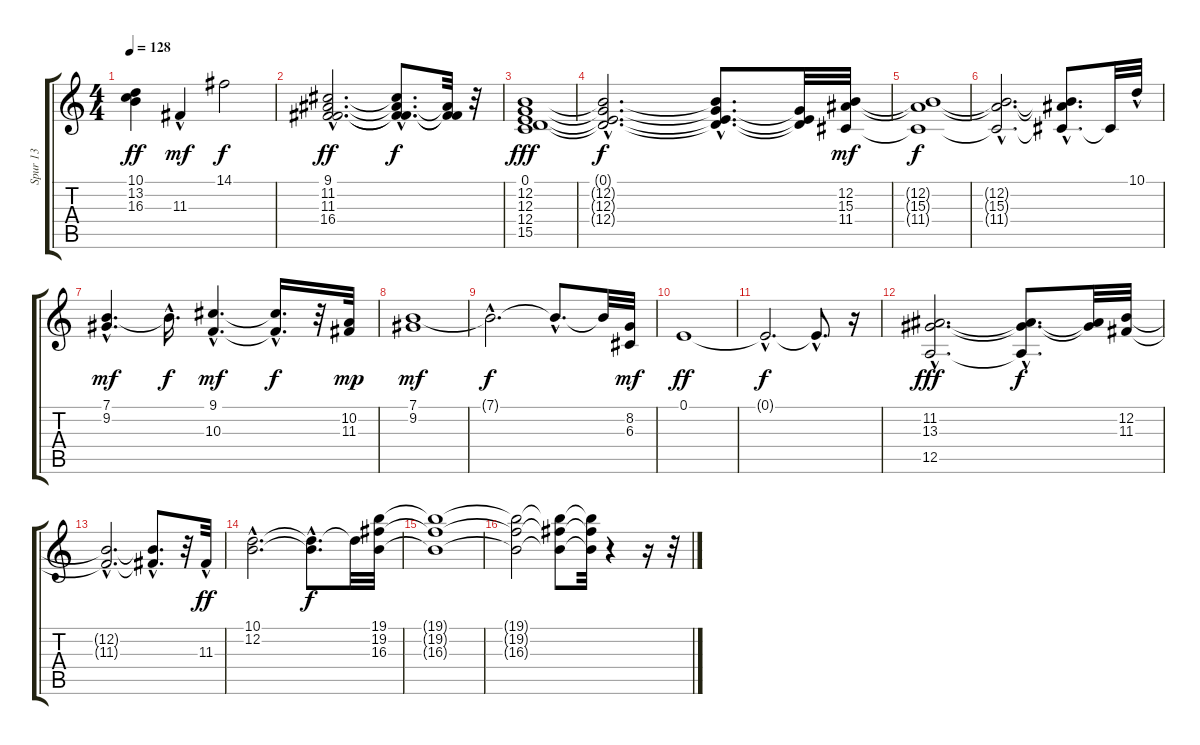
\track ("Spur 13" "Spur 13") {instrument stringensemble1}
\staff {score tabs}
\tuning (E4 B3 G3 D3 A2 E2) {hide}
\ts (4 4)
\tempo 128
\clef g2
\ks c
(10.1 13.2 16.3).4{dy ff} 11.3{hac}.4{dy mf} 14.1.2{dy f} |
(9.1{hac} 11.2{hac} 11.3{hac} 16.4{hac}).2{d dy ff} (9.1{hac t} 11.2{hac t} 11.3{hac t} 16.4{hac t}).8{d dy f} (11.2{t} 11.3{t} 16.4{t}).32 r.32 |
(0.1 12.2 12.3 12.4 15.5).1{dy fff} |
(0.1{hac t} 12.2{hac t} 12.3{hac t} 12.4{hac t}).2{d dy f} (0.1{hac t} 12.2{t} 12.3{hac t} 12.4{hac t}).8{d} (0.1{t} 12.3{t} 12.4{t}).32 (12.2 15.3 11.4).32{dy mf} |
(12.2{t} 15.3{t} 11.4{t}).1{dy f} |
(12.2{hac t} 15.3{hac t} 11.4{hac t}).2{d} (12.2{hac t} 15.3{hac t} 11.4{hac t}).8{d} 11.4{t}.32 10.1{hac}.32 |
(7.1{hac} 9.2).4{d dy mf} 7.1{hac t}.16{d dy f} (9.1{hac} 10.3{hac}).4{d dy mf} (9.1{hac t} 10.3{hac t}).16{d dy f} r.32 (10.2 11.3).32{dy mp} |
(7.1 9.2).1{dy mf} |
7.1{hac t}.2{d dy f} 7.1{hac t}.8{d} 7.1{t}.32 (8.2 6.3).32{dy mf} |
0.1.1{dy ff} |
0.1{hac t}.2{d dy f} 0.1{hac t}.8{d} r.16 |
(11.2{hac} 13.3{hac} 12.5{hac}).2{d dy fff} (11.2{hac t} 13.3{hac t} 12.5{hac t}).8{d dy f} (11.2{t} 13.3{t}).32 (12.2 11.3).32 |
(12.2{hac t} 11.3{hac t}).2{d} (12.2{hac t} 11.3{t}).8{d} r.32 11.3{hac}.32{dy ff} |
(10.1{hac} 12.2{hac}).2{d} (10.1{hac t} 12.2{hac t}).8{d dy f} 10.1{t}.32 (19.1 19.2 16.3).32 |
(19.1{t} 19.2{t} 16.3{t}).1 |
(19.1{t} 19.2{t} 16.3{t}).2 (19.1{t} 19.2{t} 16.3{t}).8 (19.1{t} 19.2{t} 16.3{t}).32 r.4 r.16 r.32
